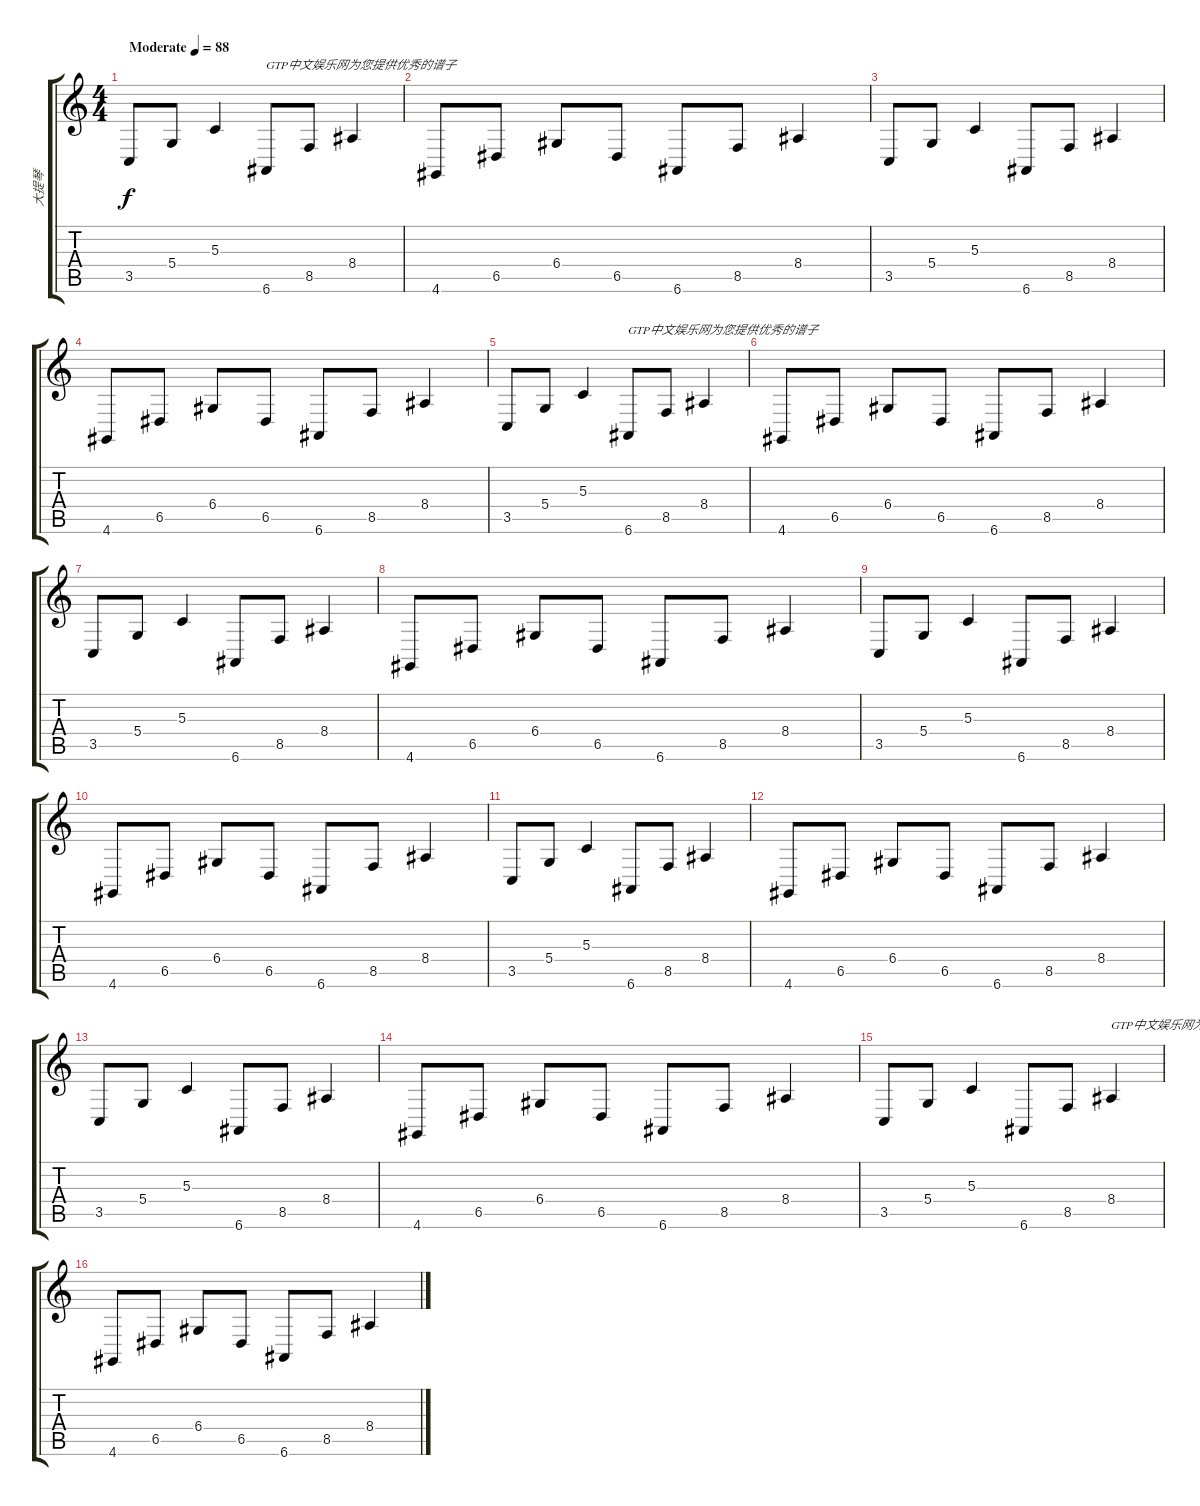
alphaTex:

\track ("大提琴" "大提琴") {instrument cello}
\staff {score tabs}
\tuning (E4 B3 G3 D3 A2 E2) {hide}
\ts (4 4)
\tempo (88 "Moderate")
\clef g2
\ks c
3.5.8{dy f instrument cello} 5.4.8 5.3.4 6.6.8{txt "GTP中文娱乐网为您提供优秀的谱子"} 8.5.8 8.4.4 |
4.6.8 6.5.8 6.4.8 6.5.8 6.6.8 8.5.8 8.4.4 |
3.5.8 5.4.8 5.3.4 6.6.8 8.5.8 8.4.4 |
4.6.8 6.5.8 6.4.8 6.5.8 6.6.8 8.5.8 8.4.4 |
3.5.8 5.4.8 5.3.4 6.6.8{txt "GTP中文娱乐网为您提供优秀的谱子"} 8.5.8 8.4.4 |
4.6.8 6.5.8 6.4.8 6.5.8 6.6.8 8.5.8 8.4.4 |
3.5.8 5.4.8 5.3.4 6.6.8 8.5.8 8.4.4 |
4.6.8 6.5.8 6.4.8 6.5.8 6.6.8 8.5.8 8.4.4 |
3.5.8 5.4.8 5.3.4 6.6.8 8.5.8 8.4.4 |
4.6.8 6.5.8 6.4.8 6.5.8 6.6.8 8.5.8 8.4.4 |
3.5.8 5.4.8 5.3.4 6.6.8 8.5.8 8.4.4 |
4.6.8 6.5.8 6.4.8 6.5.8 6.6.8 8.5.8 8.4.4 |
3.5.8 5.4.8 5.3.4 6.6.8 8.5.8 8.4.4 |
4.6.8 6.5.8 6.4.8 6.5.8 6.6.8 8.5.8 8.4.4 |
3.5.8 5.4.8 5.3.4 6.6.8 8.5.8 8.4.4{txt "GTP中文娱乐网为您提供优秀的谱子"} |
4.6.8 6.5.8 6.4.8 6.5.8 6.6.8 8.5.8 8.4.4
